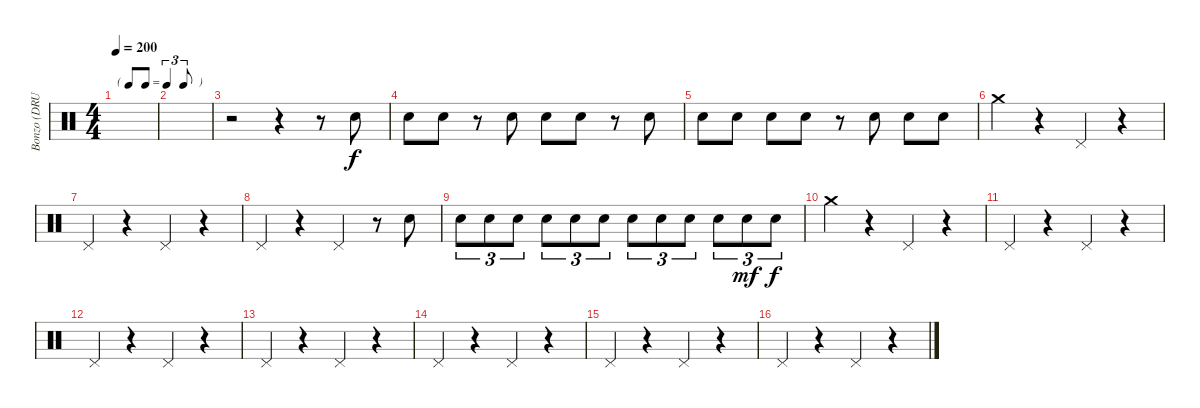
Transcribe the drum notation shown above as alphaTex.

\track ("Bonzo (DRUMS)" "Bonzo (DRU") {instrument percussion}
\staff {score}
\articulation defaults
\ts (4 4)
\tf triplet8th
\tempo 200
\clef neutral
\ks c
|
|
r.2 r.4 r.8 "Snare (hit) 2".8 |
"Snare (hit) 2".8 "Snare (hit) 2".8 r.8 "Snare (hit) 2".8 "Snare (hit) 2".8 "Snare (hit) 2".8 r.8 "Snare (hit) 2".8 |
"Snare (hit) 2".8 "Snare (hit) 2".8 "Snare (hit) 2".8 "Snare (hit) 2".8 r.8 "Snare (hit) 2".8 "Snare (hit) 2".8 "Snare (hit) 2".8 |
"Crash medium (hit)".4 r.4 "Pedal Hi-Hat (hit)".4 r.4 |
"Pedal Hi-Hat (hit)".4 r.4 "Pedal Hi-Hat (hit)".4 r.4 |
"Pedal Hi-Hat (hit)".4 r.4 "Pedal Hi-Hat (hit)".4 r.8 "Snare (hit) 2".8 |
"Snare (hit) 2".8{tu (3 2)} "Snare (hit) 2".8{tu (3 2)} "Snare (hit) 2".8{tu (3 2)} "Snare (hit) 2".8{tu (3 2)} "Snare (hit) 2".8{tu (3 2)} "Snare (hit) 2".8{tu (3 2)} "Snare (hit) 2".8{tu (3 2)} "Snare (hit) 2".8{tu (3 2)} "Snare (hit) 2".8{tu (3 2)} "Snare (hit) 2".8{tu (3 2)} "Snare (hit) 2".8{tu (3 2) dy mf} "Snare (hit) 2".8{tu (3 2) dy f} |
"Crash medium (hit)".4 r.4 "Pedal Hi-Hat (hit)".4 r.4 |
"Pedal Hi-Hat (hit)".4 r.4 "Pedal Hi-Hat (hit)".4 r.4 |
"Pedal Hi-Hat (hit)".4 r.4 "Pedal Hi-Hat (hit)".4 r.4 |
"Pedal Hi-Hat (hit)".4 r.4 "Pedal Hi-Hat (hit)".4 r.4 |
"Pedal Hi-Hat (hit)".4 r.4 "Pedal Hi-Hat (hit)".4 r.4 |
"Pedal Hi-Hat (hit)".4 r.4 "Pedal Hi-Hat (hit)".4 r.4 |
"Pedal Hi-Hat (hit)".4 r.4 "Pedal Hi-Hat (hit)".4 r.4
